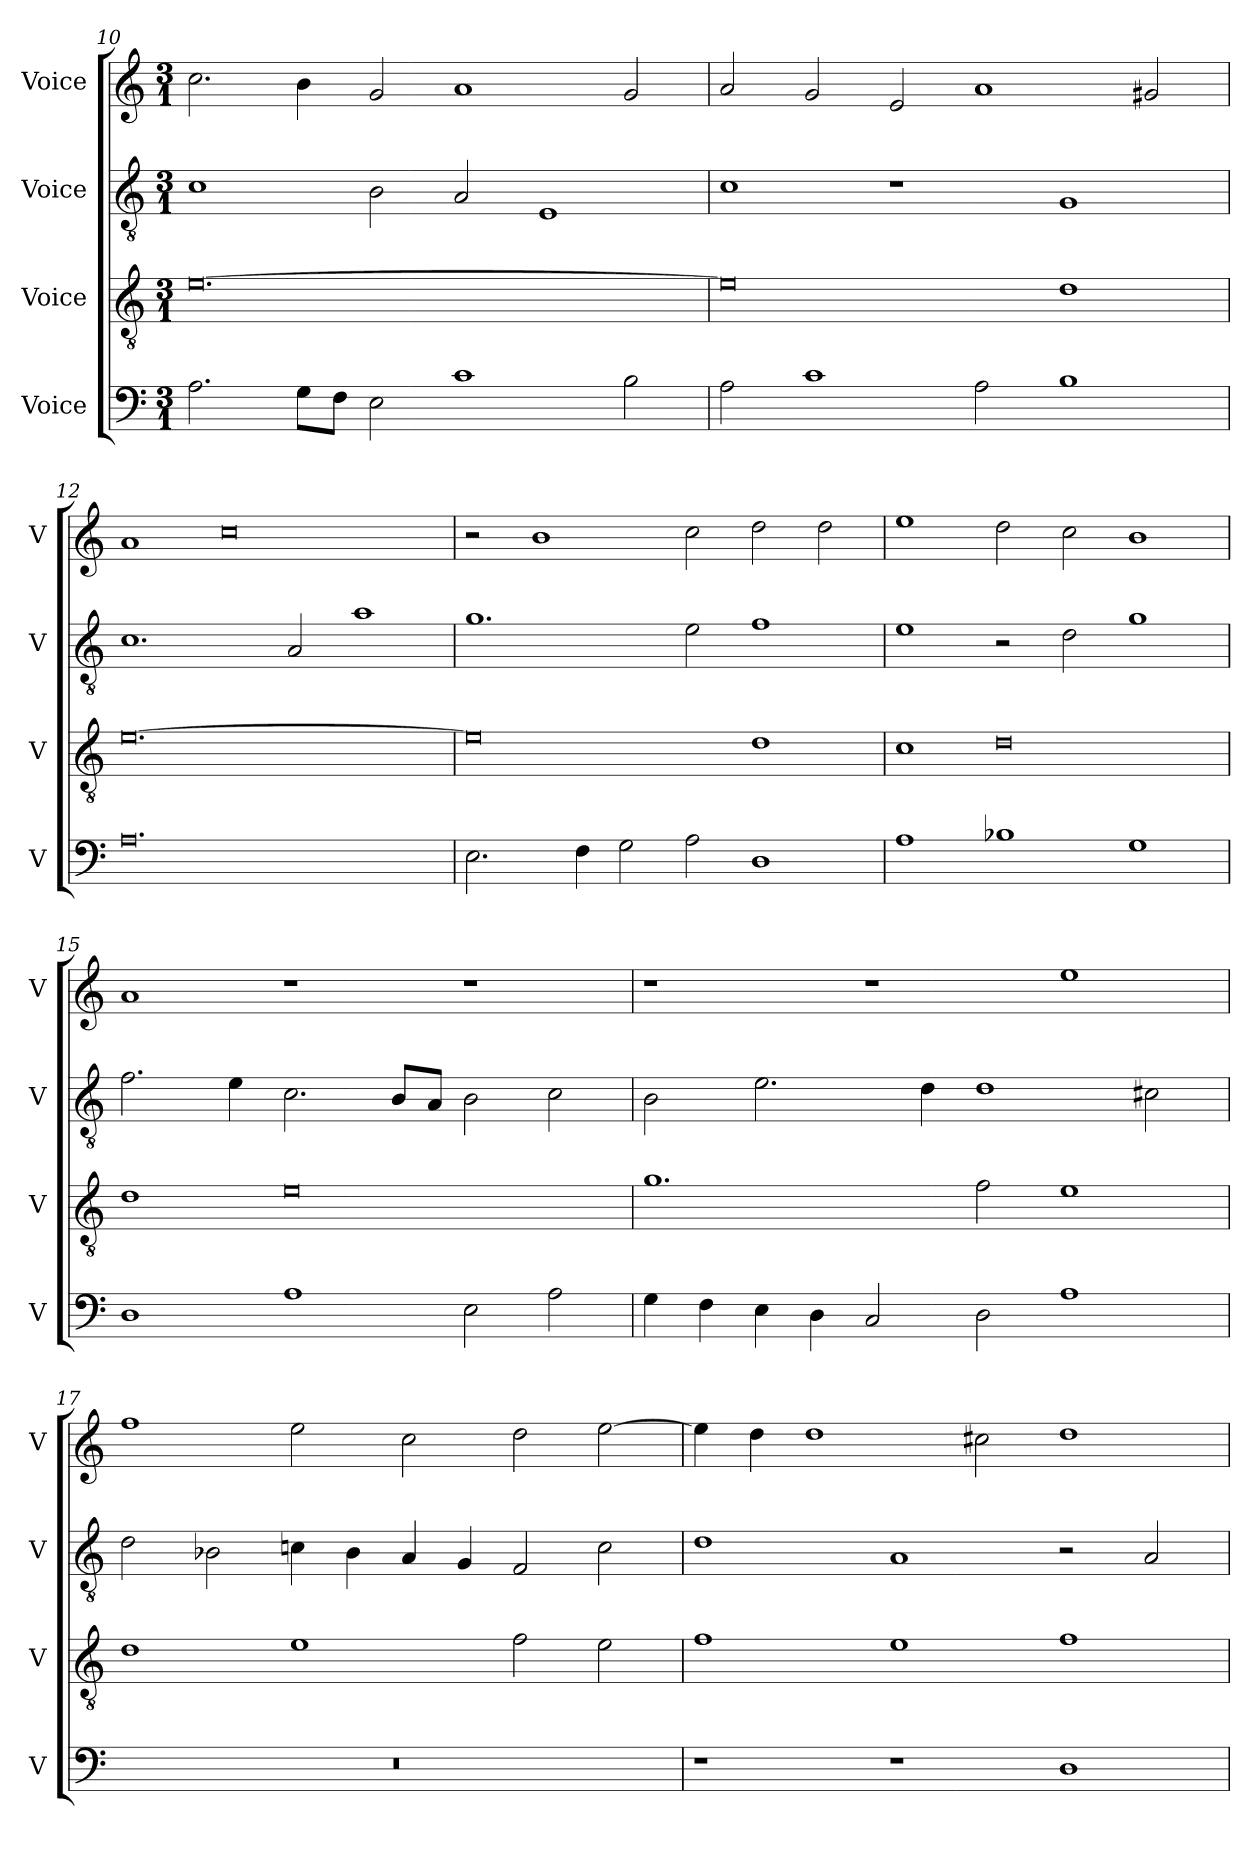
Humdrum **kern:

**kern	**kern	**kern	**kern
*part4	*part3	*part2	*part1
*staff4	*staff3	*staff2	*staff1
*I"Voice	*I"Voice	*I"Voice	*I"Voice
*I'V	*I'V	*I'V	*I'V
*clefF4	*clefGv2	*clefGv2	*clefG2
*k[]	*k[]	*k[]	*k[]
*M3/1	*M3/1	*M3/1	*M3/1
=10	=10	=10	=10
2.A\	[0.e	1c	2.cc\
8G\L	.	.	4b\
8F\J	.	.	.
2E\	.	2B\	2g/
1c	.	2A/	1a
.	.	1E	.
2B\	.	.	2g/
=11	=11	=11	=11
2A\	0e]	1c	2a/
1c	.	.	2g/
.	.	1r	2e/
2A\	.	.	1a
1B	1d	1G	.
.	.	.	2g#X/
=12	=12	=12	=12
0.A	[0.e	1.c	1a
.	.	.	0cc
.	.	2A/	.
.	.	1a	.
!!LO:PB:g=z
=13	=13	=13	=13
2.E\	0e]	1.g	2r
.	.	.	1b
4F\	.	.	.
2G\	.	.	.
2A\	.	2e\	2cc\
1D	1d	1f	2dd\
.	.	.	2dd\
=14	=14	=14	=14
1A	1c	1e	1ee
1B-X	0d	2r	2dd\
.	.	2d\	2cc\
1G	.	1g	1b
=15	=15	=15	=15
1D	1d	2.f\	1a
.	.	4e\	.
1A	0e	2.c\	1r
.	.	8B/L	.
.	.	8A/J	.
2E\	.	2B\	1r
2A\	.	2c\	.
=16	=16	=16	=16
4G\	1.g	2B\	1r
4F\	.	.	.
4E\	.	2.e\	.
4D\	.	.	.
2C/	.	.	1r
.	.	4d\	.
2D\	2f\	1d	.
1A	1e	.	1ee
.	.	2c#X\	.
!!LO:LB:g=z
=17	=17	=17	=17
0.r	1d	2d\	1ff
.	.	2B-X\	.
.	1e	4cn\	2ee\
.	.	4B-\	.
.	.	4A/	2cc\
.	.	4G/	.
.	2f\	2F/	2dd\
.	2e\	2c\	[2ee\
=18	=18	=18	=18
1r	1f	1d	4ee\]
.	.	.	4dd\
.	.	.	1dd
1r	1e	1A	.
.	.	.	2cc#X\
1D	1f	2r	1dd
.	.	2A/	.
=	=	=	=
*-	*-	*-	*-
